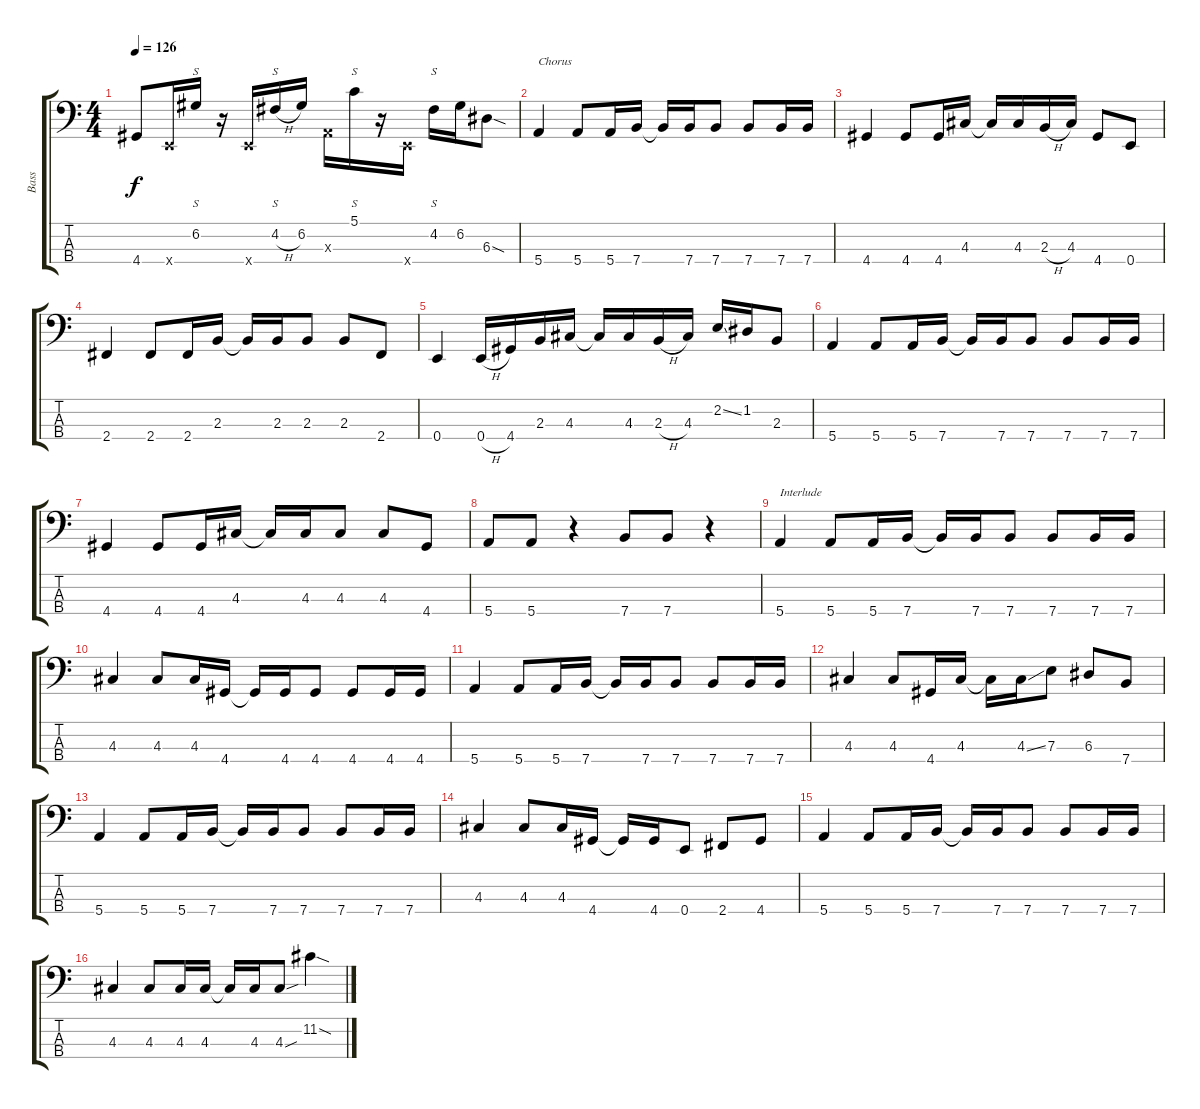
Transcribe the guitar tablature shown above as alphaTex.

\track ("Bass" "Bass") {instrument electricbassfinger}
\staff {score tabs}
\tuning (G2 D2 A1 E1) {hide}
\ts (4 4)
\tempo 126
\clef f4
\ks c
4.4.8{dy f} 0.4{x}.16 6.2.16{s} r.16 0.4{x}.16 4.2{h}.16{s} 6.2.16 0.3{x}.16 5.1.16{s} r.16 0.4{x}.16 4.2.16{s} 6.2.16 6.3{sod}.8 |
5.4.4{txt "Chorus"} 5.4.8 5.4.16 7.4.16 7.4{t}.16 7.4.16 7.4.8 7.4.8 7.4.16 7.4.16 |
4.4.4 4.4.8 4.4.16 4.3.16 4.3{t}.16 4.3.16 2.3{h}.16 4.3.16 4.4.8 0.4.8 |
2.4.4 2.4.8 2.4.16 2.3.16 2.3{t}.16 2.3.16 2.3.8 2.3.8 2.4.8 |
0.4.4 0.4{h}.16 4.4.16 2.3.16 4.3.16 4.3{t}.16 4.3.16 2.3{h}.16 4.3.16 2.2{ss}.16 1.2.16 2.3.8 |
5.4.4 5.4.8 5.4.16 7.4.16 7.4{t}.16 7.4.16 7.4.8 7.4.8 7.4.16 7.4.16 |
4.4.4 4.4.8 4.4.16 4.3.16 4.3{t}.16 4.3.16 4.3.8 4.3.8 4.4.8 |
5.4.8 5.4.8 r.4 7.4.8 7.4.8 r.4 |
5.4.4{txt "Interlude"} 5.4.8 5.4.16 7.4.16 7.4{t}.16 7.4.16 7.4.8 7.4.8 7.4.16 7.4.16 |
4.3.4 4.3.8 4.3.16 4.4.16 4.4{t}.16 4.4.16 4.4.8 4.4.8 4.4.16 4.4.16 |
5.4.4 5.4.8 5.4.16 7.4.16 7.4{t}.16 7.4.16 7.4.8 7.4.8 7.4.16 7.4.16 |
4.3.4 4.3.8 4.4.16 4.3.16 4.3{t}.16 4.3{ss}.16 7.3.8 6.3.8 7.4.8 |
5.4.4 5.4.8 5.4.16 7.4.16 7.4{t}.16 7.4.16 7.4.8 7.4.8 7.4.16 7.4.16 |
4.3.4 4.3.8 4.3.16 4.4.16 4.4{t}.16 4.4.16 0.4.8 2.4.8 4.4.8 |
5.4.4 5.4.8 5.4.16 7.4.16 7.4{t}.16 7.4.16 7.4.8 7.4.8 7.4.16 7.4.16 |
4.3.4 4.3.8 4.3.16 4.3.16 4.3{t}.16 4.3.16 4.3{sou}.8 11.2{sod}.4
